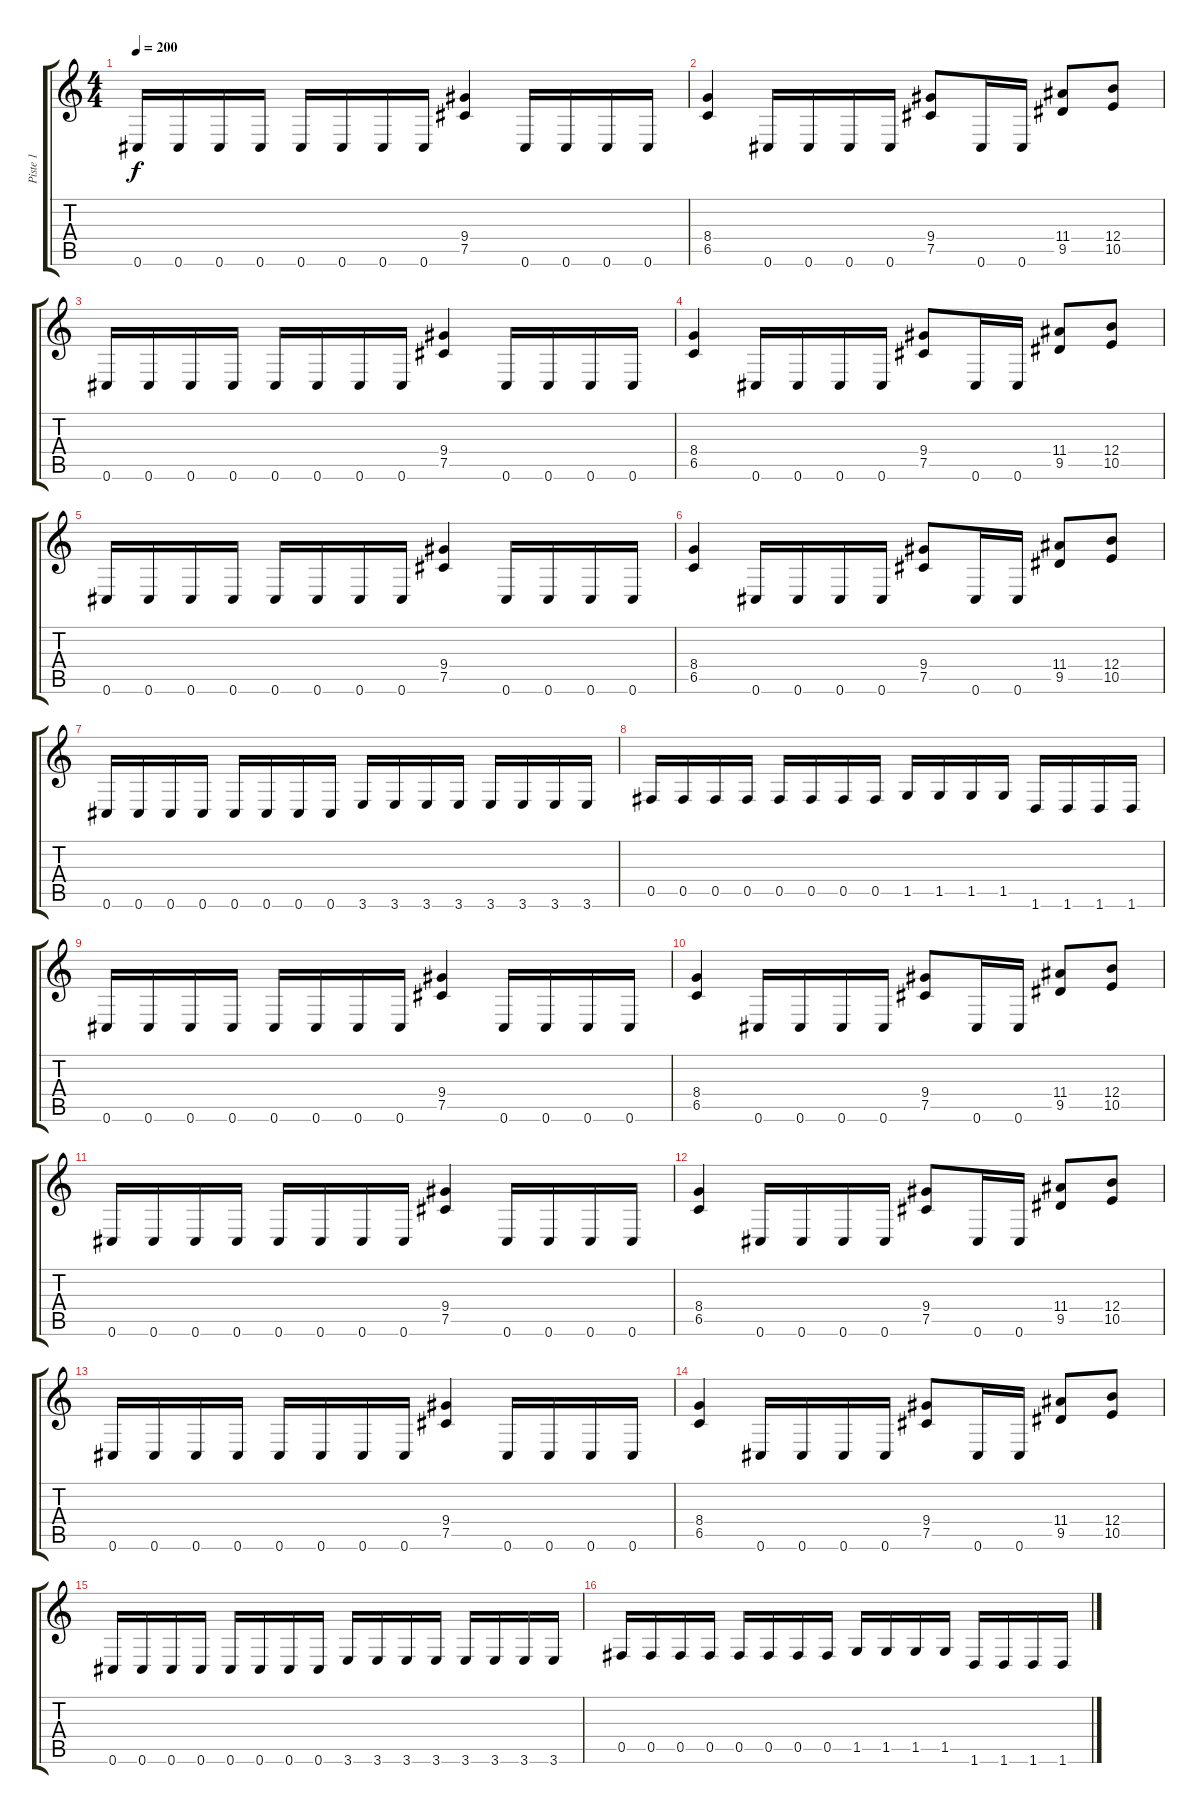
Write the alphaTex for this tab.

\track ("Piste 1" "Piste 1") {instrument distortionguitar}
\staff {score tabs}
\tuning (Db4 Ab3 E3 B2 Gb2 Db2) {hide}
\ts (4 4)
\tempo 200
\clef g2
\ks c
0.6.16{dy f} 0.6.16 0.6.16 0.6.16 0.6.16 0.6.16 0.6.16 0.6.16 (9.4 7.5).4 0.6.16 0.6.16 0.6.16 0.6.16 |
(8.4 6.5).4 0.6.16 0.6.16 0.6.16 0.6.16 (9.4 7.5).8 0.6.16 0.6.16 (11.4 9.5).8 (12.4 10.5).8 |
0.6.16 0.6.16 0.6.16 0.6.16 0.6.16 0.6.16 0.6.16 0.6.16 (9.4 7.5).4 0.6.16 0.6.16 0.6.16 0.6.16 |
(8.4 6.5).4 0.6.16 0.6.16 0.6.16 0.6.16 (9.4 7.5).8 0.6.16 0.6.16 (11.4 9.5).8 (12.4 10.5).8 |
0.6.16 0.6.16 0.6.16 0.6.16 0.6.16 0.6.16 0.6.16 0.6.16 (9.4 7.5).4 0.6.16 0.6.16 0.6.16 0.6.16 |
(8.4 6.5).4 0.6.16 0.6.16 0.6.16 0.6.16 (9.4 7.5).8 0.6.16 0.6.16 (11.4 9.5).8 (12.4 10.5).8 |
0.6.16 0.6.16 0.6.16 0.6.16 0.6.16 0.6.16 0.6.16 0.6.16 3.6.16 3.6.16 3.6.16 3.6.16 3.6.16 3.6.16 3.6.16 3.6.16 |
0.5.16 0.5.16 0.5.16 0.5.16 0.5.16 0.5.16 0.5.16 0.5.16 1.5.16 1.5.16 1.5.16 1.5.16 1.6.16 1.6.16 1.6.16 1.6.16 |
0.6.16 0.6.16 0.6.16 0.6.16 0.6.16 0.6.16 0.6.16 0.6.16 (9.4 7.5).4 0.6.16 0.6.16 0.6.16 0.6.16 |
(8.4 6.5).4 0.6.16 0.6.16 0.6.16 0.6.16 (9.4 7.5).8 0.6.16 0.6.16 (11.4 9.5).8 (12.4 10.5).8 |
0.6.16 0.6.16 0.6.16 0.6.16 0.6.16 0.6.16 0.6.16 0.6.16 (9.4 7.5).4 0.6.16 0.6.16 0.6.16 0.6.16 |
(8.4 6.5).4 0.6.16 0.6.16 0.6.16 0.6.16 (9.4 7.5).8 0.6.16 0.6.16 (11.4 9.5).8 (12.4 10.5).8 |
0.6.16 0.6.16 0.6.16 0.6.16 0.6.16 0.6.16 0.6.16 0.6.16 (9.4 7.5).4 0.6.16 0.6.16 0.6.16 0.6.16 |
(8.4 6.5).4 0.6.16 0.6.16 0.6.16 0.6.16 (9.4 7.5).8 0.6.16 0.6.16 (11.4 9.5).8 (12.4 10.5).8 |
0.6.16 0.6.16 0.6.16 0.6.16 0.6.16 0.6.16 0.6.16 0.6.16 3.6.16 3.6.16 3.6.16 3.6.16 3.6.16 3.6.16 3.6.16 3.6.16 |
0.5.16 0.5.16 0.5.16 0.5.16 0.5.16 0.5.16 0.5.16 0.5.16 1.5.16 1.5.16 1.5.16 1.5.16 1.6.16 1.6.16 1.6.16 1.6.16
